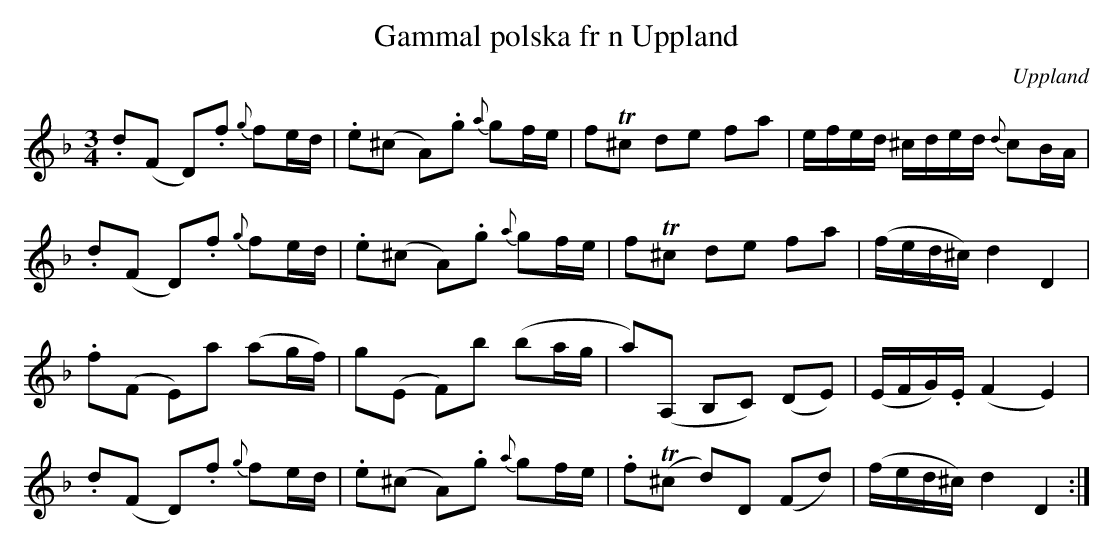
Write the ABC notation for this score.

X:1
T:Gammal polska fr n Uppland
O:Uppland
M:3/4
L:1/16
K:Dm
.d2(F2 D2).f2 {g}f2ed | .e2(^c2 A2).g2 {a}g2fe | f2T^c2 d2e2 f2a2 | efed ^cded {d}c2BA |
.d2(F2 D2).f2 {g}f2ed | .e2(^c2 A2).g2 {a}g2fe | f2T^c2 d2e2 f2a2 | (fed^c) d4 D4 |
.f2(F2 E2)a2 (a2gf) | g2(E2 F2)b2 (b2ag | a2)(A,2 B,2C2) (D2E2) |  (EFG).E (F4 E4) |
.d2(F2 D2).f2 {g}f2ed | .e2(^c2 A2).g2 {a}g2fe | .f2T(^c2 d2)D2 (F2d2) | (fed^c) d4 D4 :|
